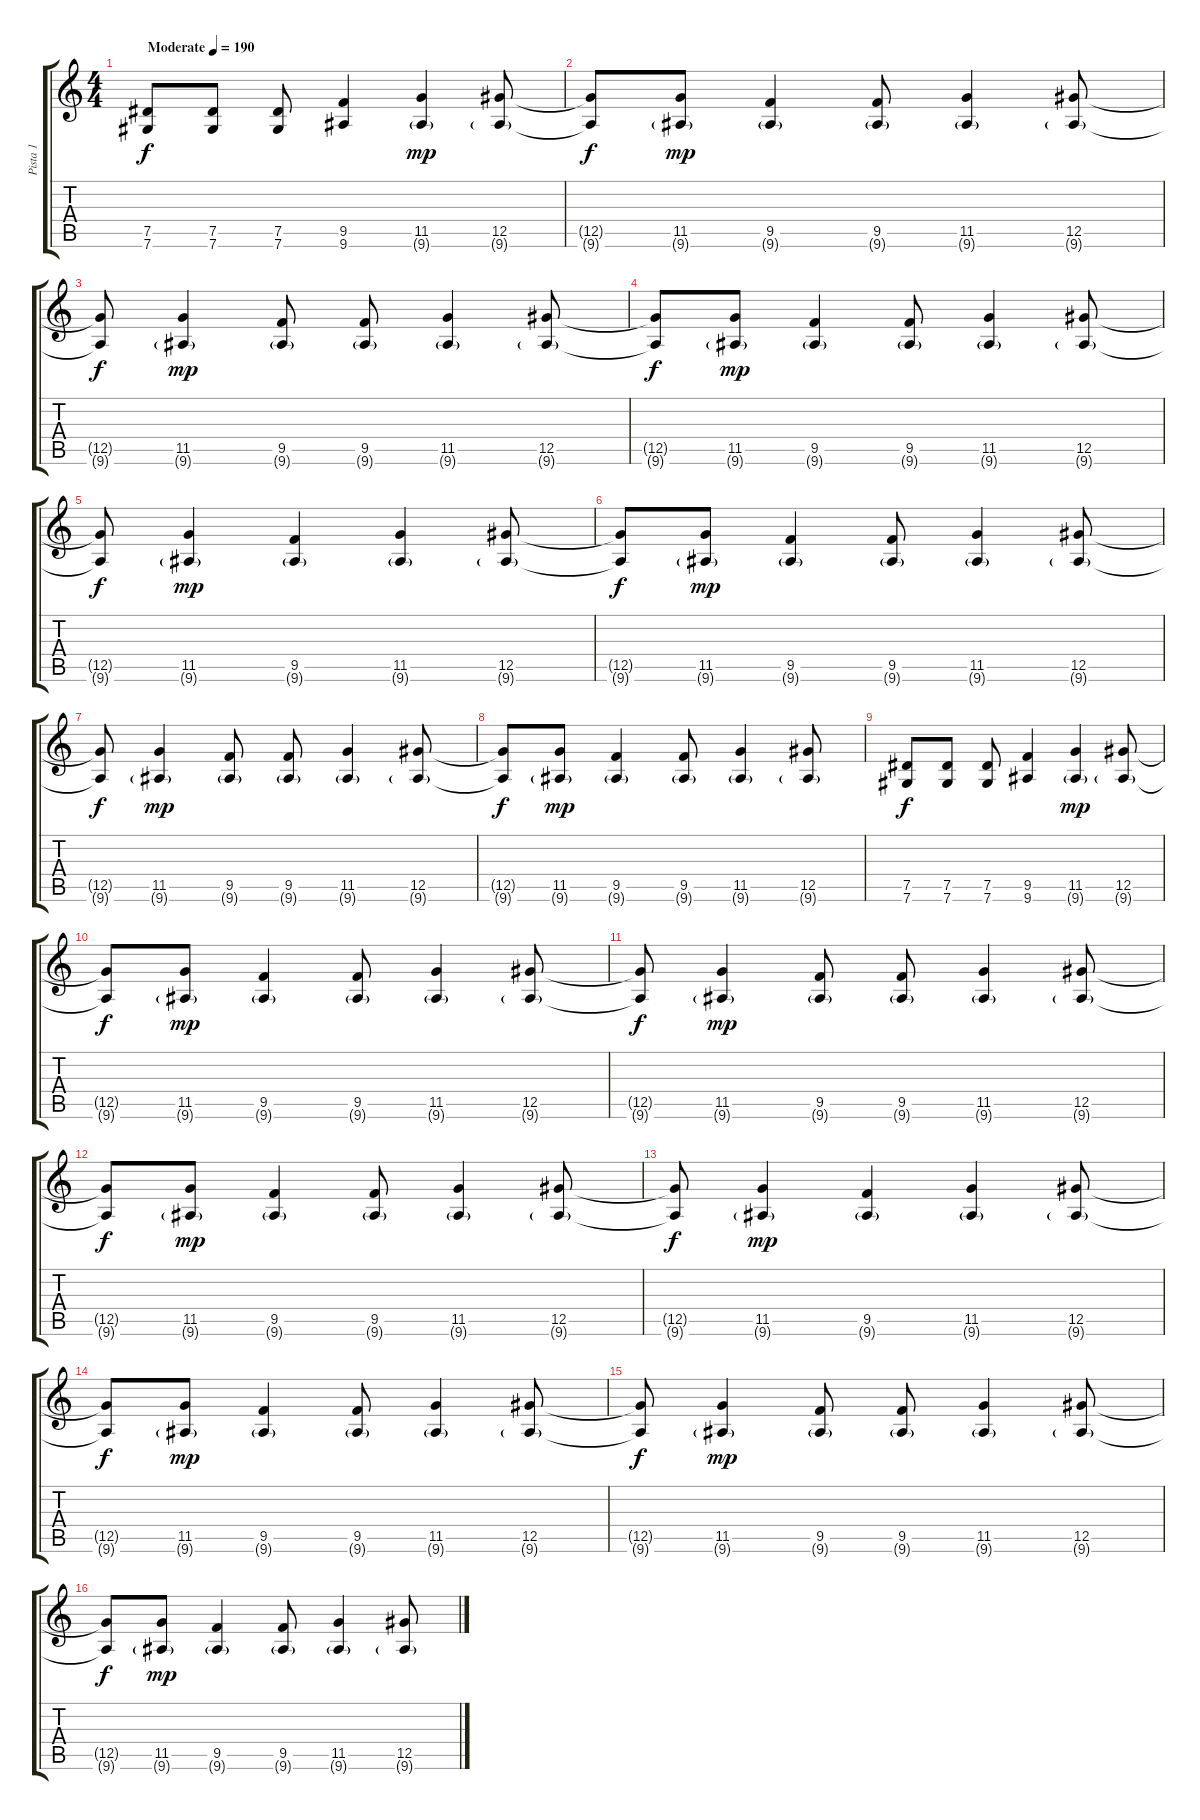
\track ("Pista 1" "Pista 1") {instrument distortionguitar}
\staff {score tabs}
\tuning (Eb4 Bb3 Gb3 Db3 Ab2 Db2) {hide}
\ts (4 4)
\tempo (190 "Moderate")
\clef g2
\ks c
(7.5 7.6).8{dy f instrument distortionguitar} (7.5 7.6).8 (7.5 7.6).8 (9.5 9.6).4 (11.5 9.6{g}).4{dy mp instrument distortionguitar} (12.5 9.6{g}).8 |
(12.5{t} 9.6{t}).8{dy f} (11.5 9.6{g}).8{dy mp} (9.5 9.6{g}).4 (9.5 9.6{g}).8 (11.5 9.6{g}).4 (12.5 9.6{g}).8 |
(12.5{t} 9.6{t}).8{dy f} (11.5 9.6{g}).4{dy mp} (9.5 9.6{g}).8 (9.5 9.6{g}).8 (11.5 9.6{g}).4 (12.5 9.6{g}).8 |
(12.5{t} 9.6{t}).8{dy f} (11.5 9.6{g}).8{dy mp} (9.5 9.6{g}).4 (9.5 9.6{g}).8 (11.5 9.6{g}).4 (12.5 9.6{g}).8 |
(12.5{t} 9.6{t}).8{dy f} (11.5 9.6{g}).4{dy mp} (9.5 9.6{g}).4 (11.5 9.6{g}).4 (12.5 9.6{g}).8 |
(12.5{t} 9.6{t}).8{dy f} (11.5 9.6{g}).8{dy mp} (9.5 9.6{g}).4 (9.5 9.6{g}).8 (11.5 9.6{g}).4 (12.5 9.6{g}).8 |
(12.5{t} 9.6{t}).8{dy f} (11.5 9.6{g}).4{dy mp} (9.5 9.6{g}).8 (9.5 9.6{g}).8 (11.5 9.6{g}).4 (12.5 9.6{g}).8 |
(12.5{t} 9.6{t}).8{dy f} (11.5 9.6{g}).8{dy mp} (9.5 9.6{g}).4 (9.5 9.6{g}).8 (11.5 9.6{g}).4 (12.5 9.6{g}).8 |
(7.5 7.6).8{dy f} (7.5 7.6).8 (7.5 7.6).8 (9.5 9.6).4 (11.5 9.6{g}).4{dy mp} (12.5 9.6{g}).8 |
(12.5{t} 9.6{t}).8{dy f} (11.5 9.6{g}).8{dy mp} (9.5 9.6{g}).4 (9.5 9.6{g}).8 (11.5 9.6{g}).4 (12.5 9.6{g}).8 |
(12.5{t} 9.6{t}).8{dy f} (11.5 9.6{g}).4{dy mp} (9.5 9.6{g}).8 (9.5 9.6{g}).8 (11.5 9.6{g}).4 (12.5 9.6{g}).8 |
(12.5{t} 9.6{t}).8{dy f} (11.5 9.6{g}).8{dy mp} (9.5 9.6{g}).4 (9.5 9.6{g}).8 (11.5 9.6{g}).4 (12.5 9.6{g}).8 |
(12.5{t} 9.6{t}).8{dy f} (11.5 9.6{g}).4{dy mp} (9.5 9.6{g}).4 (11.5 9.6{g}).4 (12.5 9.6{g}).8 |
(12.5{t} 9.6{t}).8{dy f} (11.5 9.6{g}).8{dy mp} (9.5 9.6{g}).4 (9.5 9.6{g}).8 (11.5 9.6{g}).4 (12.5 9.6{g}).8 |
(12.5{t} 9.6{t}).8{dy f} (11.5 9.6{g}).4{dy mp} (9.5 9.6{g}).8 (9.5 9.6{g}).8 (11.5 9.6{g}).4 (12.5 9.6{g}).8 |
(12.5{t} 9.6{t}).8{dy f} (11.5 9.6{g}).8{dy mp} (9.5 9.6{g}).4 (9.5 9.6{g}).8 (11.5 9.6{g}).4 (12.5 9.6{g}).8
